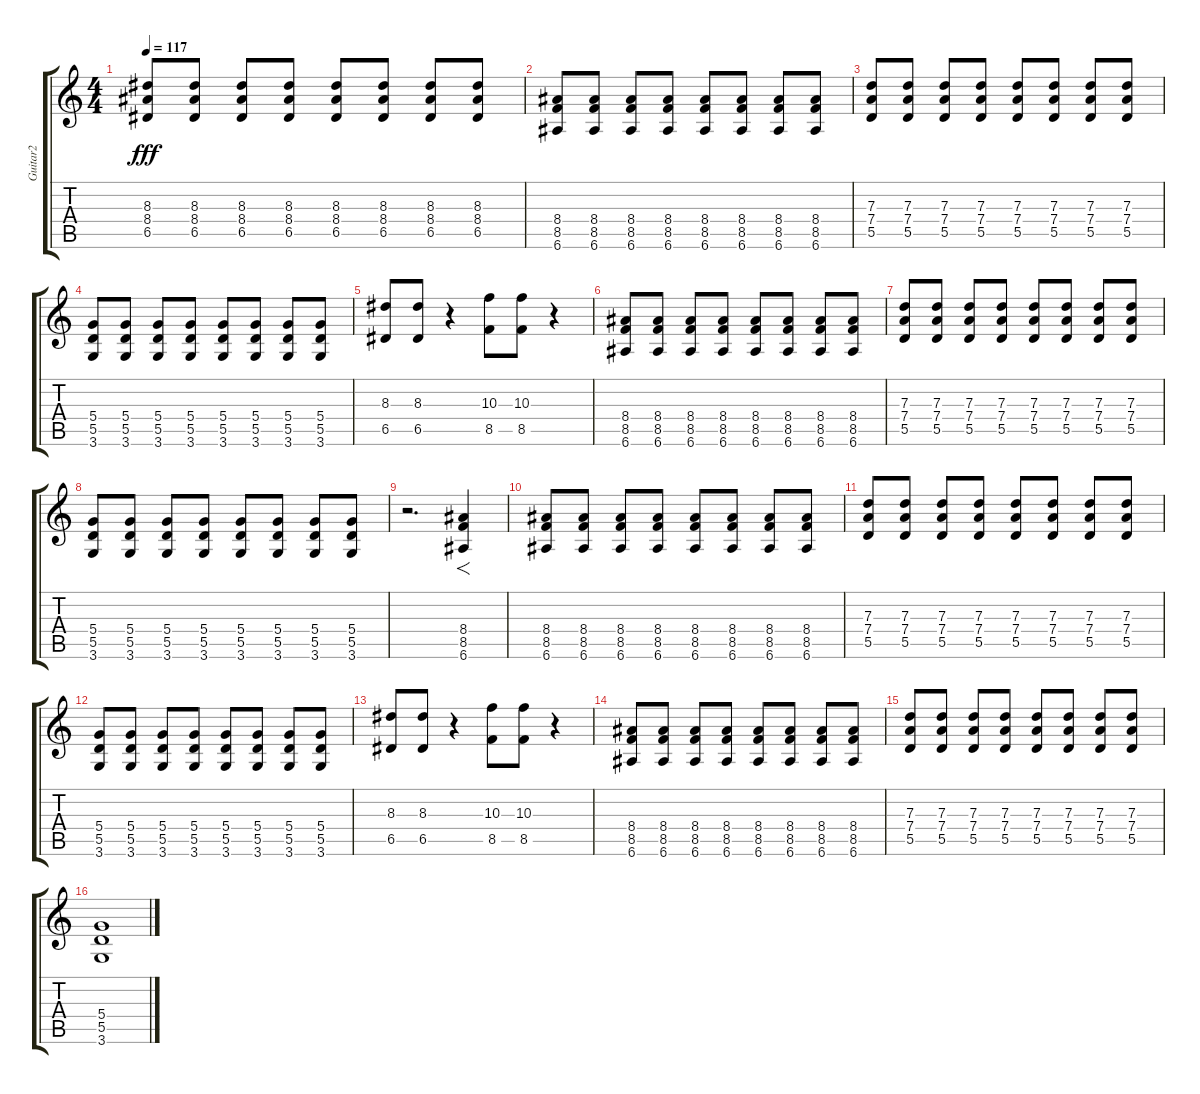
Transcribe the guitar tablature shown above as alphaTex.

\track ("Guitar2" "Guitar2") {instrument distortionguitar}
\staff {score tabs}
\tuning (E4 B3 G3 D3 A2 E2) {hide}
\ts (4 4)
\tempo 117
\clef g2
\ks c
(8.3 8.4 6.5).8{dy fff} (8.3 8.4 6.5).8 (8.3 8.4 6.5).8 (8.3 8.4 6.5).8 (8.3 8.4 6.5).8 (8.3 8.4 6.5).8 (8.3 8.4 6.5).8 (8.3 8.4 6.5).8 |
(8.4 8.5 6.6).8 (8.4 8.5 6.6).8 (8.4 8.5 6.6).8 (8.4 8.5 6.6).8 (8.4 8.5 6.6).8 (8.4 8.5 6.6).8 (8.4 8.5 6.6).8 (8.4 8.5 6.6).8 |
(7.3 7.4 5.5).8 (7.3 7.4 5.5).8 (7.3 7.4 5.5).8 (7.3 7.4 5.5).8 (7.3 7.4 5.5).8 (7.3 7.4 5.5).8 (7.3 7.4 5.5).8 (7.3 7.4 5.5).8 |
(5.4 5.5 3.6).8 (5.4 5.5 3.6).8 (5.4 5.5 3.6).8 (5.4 5.5 3.6).8 (5.4 5.5 3.6).8 (5.4 5.5 3.6).8 (5.4 5.5 3.6).8 (5.4 5.5 3.6).8 |
(8.3 6.5).8 (8.3 6.5).8 r.4 (10.3 8.5).8 (10.3 8.5).8 r.4 |
(8.4 8.5 6.6).8 (8.4 8.5 6.6).8 (8.4 8.5 6.6).8 (8.4 8.5 6.6).8 (8.4 8.5 6.6).8 (8.4 8.5 6.6).8 (8.4 8.5 6.6).8 (8.4 8.5 6.6).8 |
(7.3 7.4 5.5).8 (7.3 7.4 5.5).8 (7.3 7.4 5.5).8 (7.3 7.4 5.5).8 (7.3 7.4 5.5).8 (7.3 7.4 5.5).8 (7.3 7.4 5.5).8 (7.3 7.4 5.5).8 |
(5.4 5.5 3.6).8 (5.4 5.5 3.6).8 (5.4 5.5 3.6).8 (5.4 5.5 3.6).8 (5.4 5.5 3.6).8 (5.4 5.5 3.6).8 (5.4 5.5 3.6).8 (5.4 5.5 3.6).8 |
r.2{d} (8.4 8.5 6.6).4{f} |
(8.4 8.5 6.6).8 (8.4 8.5 6.6).8 (8.4 8.5 6.6).8 (8.4 8.5 6.6).8 (8.4 8.5 6.6).8 (8.4 8.5 6.6).8 (8.4 8.5 6.6).8 (8.4 8.5 6.6).8 |
(7.3 7.4 5.5).8 (7.3 7.4 5.5).8 (7.3 7.4 5.5).8 (7.3 7.4 5.5).8 (7.3 7.4 5.5).8 (7.3 7.4 5.5).8 (7.3 7.4 5.5).8 (7.3 7.4 5.5).8 |
(5.4 5.5 3.6).8 (5.4 5.5 3.6).8 (5.4 5.5 3.6).8 (5.4 5.5 3.6).8 (5.4 5.5 3.6).8 (5.4 5.5 3.6).8 (5.4 5.5 3.6).8 (5.4 5.5 3.6).8 |
(8.3 6.5).8 (8.3 6.5).8 r.4 (10.3 8.5).8 (10.3 8.5).8 r.4 |
(8.4 8.5 6.6).8 (8.4 8.5 6.6).8 (8.4 8.5 6.6).8 (8.4 8.5 6.6).8 (8.4 8.5 6.6).8 (8.4 8.5 6.6).8 (8.4 8.5 6.6).8 (8.4 8.5 6.6).8 |
(7.3 7.4 5.5).8 (7.3 7.4 5.5).8 (7.3 7.4 5.5).8 (7.3 7.4 5.5).8 (7.3 7.4 5.5).8 (7.3 7.4 5.5).8 (7.3 7.4 5.5).8 (7.3 7.4 5.5).8 |
(5.4 5.5 3.6).1
